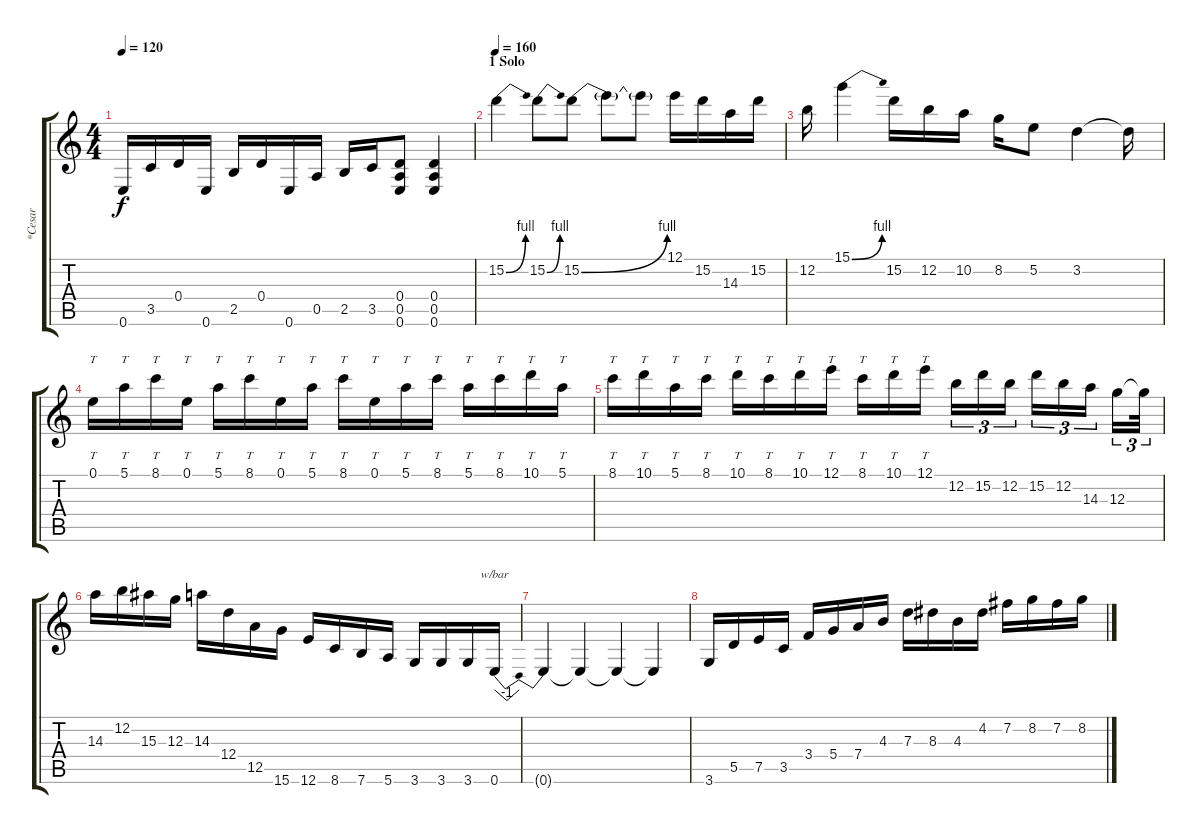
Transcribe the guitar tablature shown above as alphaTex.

\track ("*Cesar" "*Cesar") {instrument distortionguitar}
\staff {score tabs}
\tuning (E4 B3 G3 D3 A2 E2) {hide}
\ts (4 4)
\tempo 120
\clef g2
\ks c
0.6.16{dy f} 3.5.16 0.4.16 0.6.16 2.5.16 0.4.16 0.6.16 0.5.16 2.5.16 3.5.16 (0.4 0.5 0.6).8 (0.4 0.5 0.6).4 |
\section ("" "1 Solo")
\tempo 160
15.2{be (bend 0 0 60 4)}.4{balance 16} 15.2{be (bend 0 0 60 4)}.8 15.2{be (bend 0 0 60 4)}.8 15.2{t}.8 15.2{t}.8 12.1.16 15.2.16 14.3.16 15.2.16 |
12.2.16 15.1{be (bend 0 0 60 4)}.4 15.2.16 12.2.16 10.2.16 8.2.16 5.2.8 3.2.4 3.2{t}.16 |
0.1.16{tt} 5.1.16{tt} 8.1.16{tt} 0.1.16{tt} 5.1.16{tt} 8.1.16{tt} 0.1.16{tt} 5.1.16{tt} 8.1.16{tt} 0.1.16{tt} 5.1.16{tt} 8.1.16{tt} 5.1.16{tt} 8.1.16{tt} 10.1.16{tt} 5.1.16{tt} |
8.1.16{tt} 10.1.16{tt} 5.1.16{tt} 8.1.16{tt} 10.1.16{tt} 8.1.16{tt} 10.1.16{tt} 12.1.16{tt} 8.1.16{tt} 10.1.16{tt} 12.1.16{tt} 12.2.16{tu (3 2)} 15.2.16{tu (3 2)} 12.2.16{tu (3 2)} 15.2.16{tu (3 2)} 12.2.16{tu (3 2)} 14.3.16{tu (3 2)} 12.3.16{tu (3 2)} 12.3{t}.32{tu (3 2)} |
14.3.16 12.2.16 15.3.16 12.3.16 14.3.16 12.4.16 12.5.16 15.6.16 12.6.16 8.6.16 7.6.16 5.6.16 3.6.16 3.6.16 3.6.16 0.6.16{tbe (dip default 0 0 30 -4 60 0)} |
0.6{t}.4 0.6{t}.4 0.6{t}.4 0.6{t}.4 |
3.6.16 5.5.16 7.5.16 3.5.16 3.4.16 5.4.16 7.4.16 4.3.16 7.3.16 8.3.16 4.3.16 4.2.16 7.2.16 8.2.16 7.2.16 8.2.16
